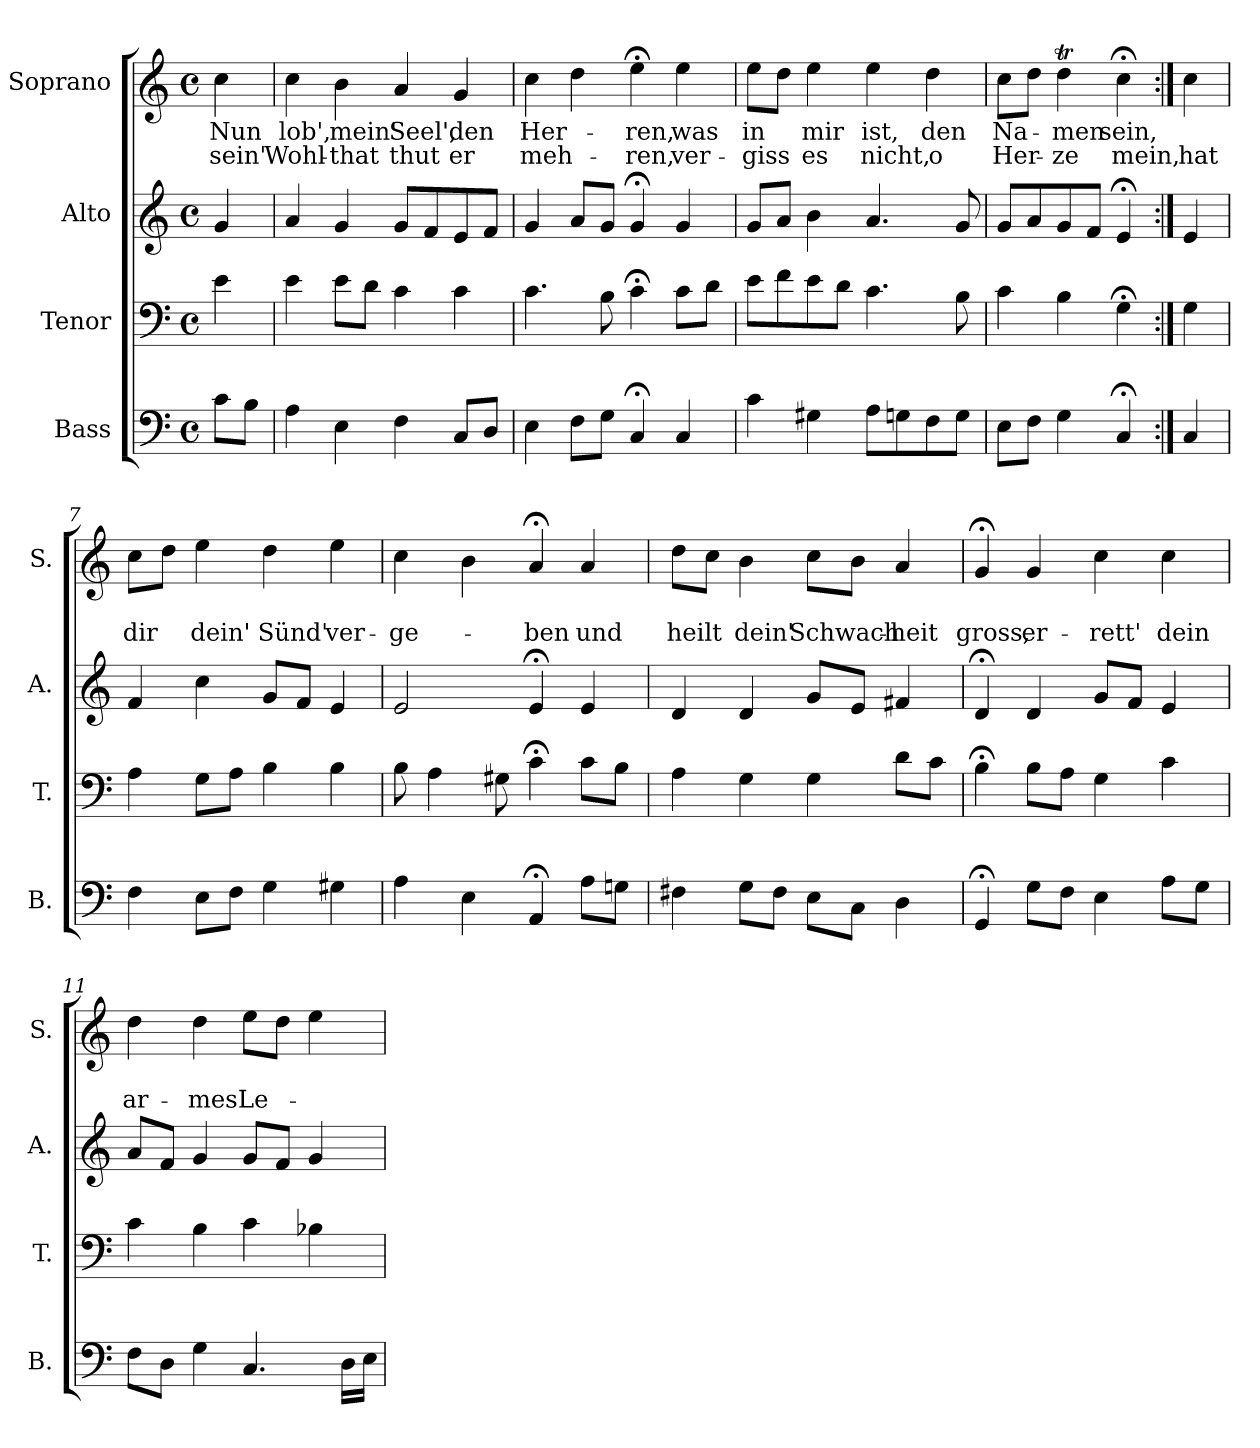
**kern	**kern	**kern	**kern	**text	**text
*part4	*part3	*part2	*part1	*part1	*part1
*staff4	*staff3	*staff2	*staff1	*staff1	*staff1
*I"Bass	*I"Tenor	*I"Alto	*I"Soprano	*	*
*I'B.	*I'T.	*I'A.	*I'S.	*	*
*clefF4	*clefF4	*clefG2	*clefG2	*	*
*k[]	*k[]	*k[]	*k[]	*	*
*M4/4	*M4/4	*M4/4	*M4/4	*	*
*met(c)	*met(c)	*met(c)	*met(c)	*	*
=1	=1	=1	=1	=1	=1
!	!	!	!	!LO:LY:b	!LO:LY:b
8c\L	4e\	4g/	4cc\	Nun	sein'
8B\J	.	.	.	.	.
=2	=2	=2	=2	=2	=2
!	!	!	!	!LO:LY:b	!LO:LY:b
4A\	4e\	4a/	4cc\	lob',	Wohl-
!	!	!	!	!LO:LY:b	!LO:LY:b
4E\	8e\L	4g/	4b\	mein'	-that
.	8d\J	.	.	.	.
!	!	!	!	!LO:LY:b	!LO:LY:b
4F\	4c\	8g/L	4a/	Seel',	thut
.	.	8f/	.	.	.
!	!	!	!	!LO:LY:b	!LO:LY:b
8C/L	4c\	8e/	4g/	den	er
8D/J	.	8f/J	.	.	.
=3	=3	=3	=3	=3	=3
!	!	!	!	!LO:LY:b	!LO:LY:b
4E\	4.c\	4g/	4cc\	Her-	meh-
8F\L	.	8a/L	4dd\	.	.
8G\J	8B\	8g/J	.	.	.
!	!	!	!	!LO:LY:b	!LO:LY:b
4C;</	4c;<\	4g;</	4ee;<\	-ren,	-ren,
!	!	!	!	!LO:LY:b	!LO:LY:b
4C/	8c\L	4g/	4ee\	was	ver-
.	8d\J	.	.	.	.
=4	=4	=4	=4	=4	=4
!	!	!	!	!LO:LY:b	!LO:LY:b
4c\	8e\L	8g/L	8ee\L	in	-giss
.	8f\	8a/J	8dd\J	.	.
!	!	!	!	!LO:LY:b	!LO:LY:b
4G#X\	8e\	4b\	4ee\	mir	es
.	8d\J	.	.	.	.
!	!	!	!	!LO:LY:b	!LO:LY:b
8A\L	4.c\	4.a/	4ee\	ist,	nicht,
8Gn\	.	.	.	.	.
!	!	!	!	!LO:LY:b	!LO:LY:b
8F\	.	.	4dd\	den	o
8G\J	8B\	8g/	.	.	.
=5	=5	=5	=5	=5	=5
!	!	!	!	!LO:LY:b	!LO:LY:b
8E\L	4c\	8g/L	8cc\L	Na-	Her-
8F\J	.	8a/	8dd\J	.	.
!	!	!	!	!LO:LY:b	!LO:LY:b
4G\	4B\	8g/	4ddT\	-men	-ze
.	.	8f/J	.	.	.
!	!	!	!	!LO:LY:b	!LO:LY:b
4C;</	4G;<\	4e;</	4cc;<\	sein,	mein,
!!LO:LB:g=z
=6:|!	=6:|!	=6:|!	=6:|!	=6:|!	=6:|!
!	!	!	!	!	!LO:LY:b
4C/	4G\	4e/	4cc\	.	hat
=7	=7	=7	=7	=7	=7
!	!	!	!	!	!LO:LY:b
4F\	4A\	4f/	8cc\L	.	dir
.	.	.	8dd\J	.	.
!	!	!	!	!	!LO:LY:b
8E\L	8G\L	4cc\	4ee\	.	dein'
8F\J	8A\J	.	.	.	.
!	!	!	!	!	!LO:LY:b
4G\	4B\	8g/L	4dd\	.	Sünd'
.	.	8f/J	.	.	.
!	!	!	!	!	!LO:LY:b
4G#X\	4B\	4e/	4ee\	.	ver-
=8	=8	=8	=8	=8	=8
!	!	!	!	!	!LO:LY:b
4A\	8B\	2e/	4cc\	.	-ge-
.	4A\	.	.	.	.
4E\	.	.	4b\	.	.
.	8G#X\	.	.	.	.
!	!	!	!	!	!LO:LY:b
4AA;</	4c;<\	4e;</	4a;</	.	-ben
!	!	!	!	!	!LO:LY:b
8A\L	8c\L	4e/	4a/	.	und
8Gn\J	8B\J	.	.	.	.
=9	=9	=9	=9	=9	=9
!	!	!	!	!	!LO:LY:b
4F#X\	4A\	4d/	8dd\L	.	heilt
.	.	.	8cc\J	.	.
!	!	!	!	!	!LO:LY:b
8G\L	4G\	4d/	4b\	.	dein'
8F#\J	.	.	.	.	.
!	!	!	!	!	!LO:LY:b
8E\L	4G\	8g/L	8cc\L	.	Schwach-
8C\J	.	8e/J	8b\J	.	.
!	!	!	!	!	!LO:LY:b
4D\	8d\L	4f#X/	4a/	.	-heit
.	8c\J	.	.	.	.
=10	=10	=10	=10	=10	=10
!	!	!	!	!	!LO:LY:b
4GG;</	4B;<\	4d;</	4g;</	.	gross,
!	!	!	!	!	!LO:LY:b
8G\L	8B\L	4d/	4g/	.	er-
8F\J	8A\J	.	.	.	.
!	!	!	!	!	!LO:LY:b
4E\	4G\	8g/L	4cc\	.	-rett'
.	.	8f/J	.	.	.
!	!	!	!	!	!LO:LY:b
8A\L	4c\	4e/	4cc\	.	dein
8G\J	.	.	.	.	.
!!LO:PB:g=z
=11	=11	=11	=11	=11	=11
!	!	!	!	!	!LO:LY:b
8F\L	4c\	8a/L	4dd\	.	ar-
8D\J	.	8f/J	.	.	.
!	!	!	!	!	!LO:LY:b
4G\	4B\	4g/	4dd\	.	-mes
!	!	!	!	!	!LO:LY:b
4.C/	4c\	8g/L	8ee\L	.	Le-
.	.	8f/J	8dd\J	.	.
.	4B-X\	4g/	4ee\	.	.
16D\LL	.	.	.	.	.
16E\JJ	.	.	.	.	.
=	=	=	=	=	=
*-	*-	*-	*-	*-	*-
